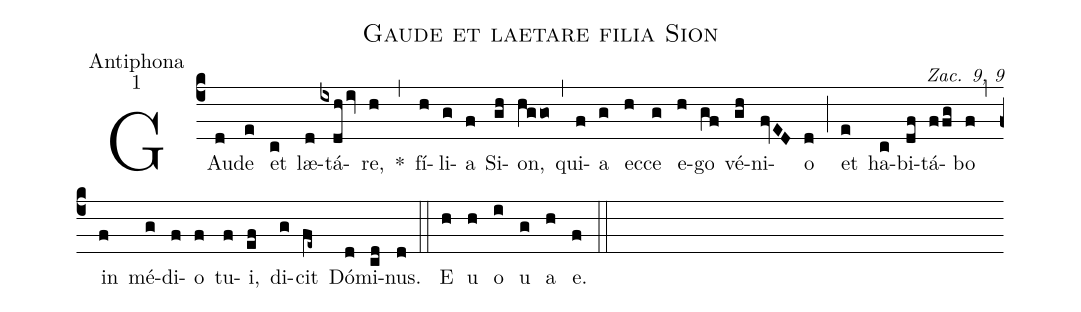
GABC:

name:Gaude et laetare filia Sion;
office-part:Antiphona;
mode:1;
commentary:Zac. 9, 9;
%%
(c4) GAu(d)de(e) et(c) læ(d)tá(ixdh!/iv)re,(h) *(,) fí(h)li(g)a(f) Si(gh)on,(hg!/go) (,) qui(f)a(g) ec(h)ce(g) e(h)go(gf) vé(gh)ni(fvED)o(d) (;) et(e) ha(c)bi(df)tá(f!/fg)bo(f) (,) in(f) mé(g)di(f)o(f) tu(f)i,(ef) di(g)cit(fe~) Dó(d)mi(cd)nus.(d) (::) E(h) u(h) o(i) u(g) a(h) e.(f) (::)
